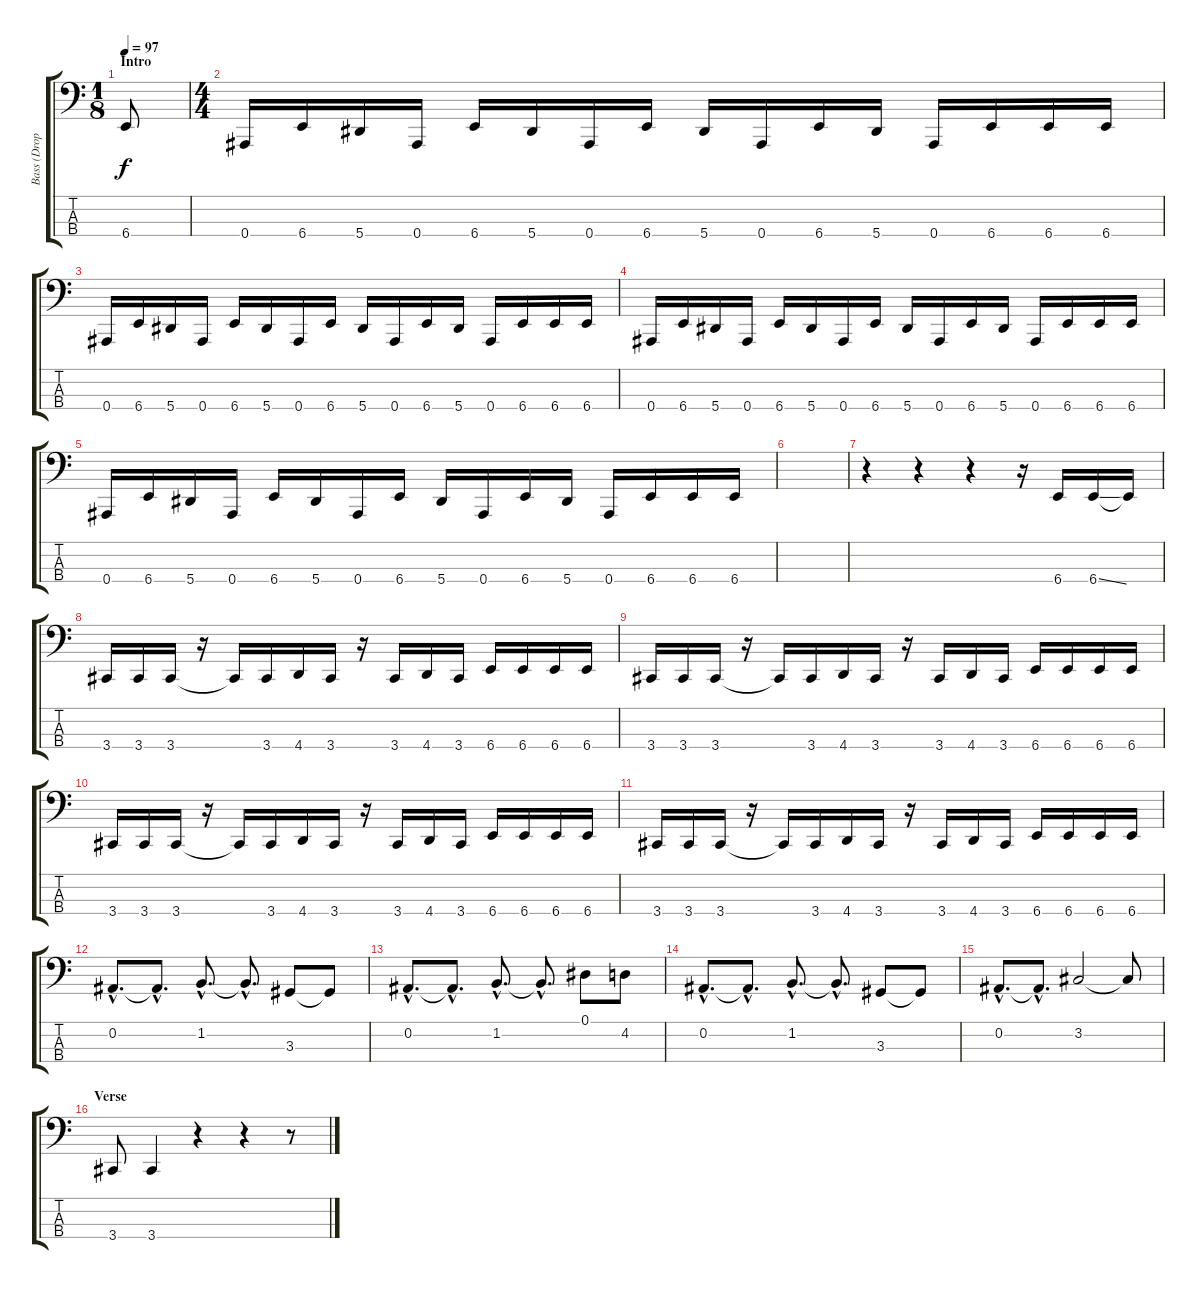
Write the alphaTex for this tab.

\track ("Bass (Drop A#)" "Bass (Drop") {instrument electricbassfinger}
\staff {score tabs}
\tuning (Eb2 Bb1 F1 Bb0) {hide}
\ts (1 8)
\section ("" "Intro")
\tempo 97
\clef f4
\ks c
6.4.8{dy f instrument electricbassfinger} |
\ts (4 4)
0.4.16 6.4.16 5.4.16 0.4.16 6.4.16 5.4.16 0.4.16 6.4.16 5.4.16 0.4.16 6.4.16 5.4.16 0.4.16 6.4.16 6.4.16 6.4.16 |
0.4.16 6.4.16 5.4.16 0.4.16 6.4.16 5.4.16 0.4.16 6.4.16 5.4.16 0.4.16 6.4.16 5.4.16 0.4.16 6.4.16 6.4.16 6.4.16 |
0.4.16 6.4.16 5.4.16 0.4.16 6.4.16 5.4.16 0.4.16 6.4.16 5.4.16 0.4.16 6.4.16 5.4.16 0.4.16 6.4.16 6.4.16 6.4.16 |
0.4.16 6.4.16 5.4.16 0.4.16 6.4.16 5.4.16 0.4.16 6.4.16 5.4.16 0.4.16 6.4.16 5.4.16 0.4.16 6.4.16 6.4.16 6.4.16 |
|
r.4 r.4 r.4 r.16 6.4.16 6.4{ss}.16 6.4{t}.16 |
3.4.16 3.4.16 3.4.16 r.16 3.4{t}.16 3.4.16 4.4.16 3.4.16 r.16 3.4.16 4.4.16 3.4.16 6.4.16 6.4.16 6.4.16 6.4.16 |
3.4.16 3.4.16 3.4.16 r.16 3.4{t}.16 3.4.16 4.4.16 3.4.16 r.16 3.4.16 4.4.16 3.4.16 6.4.16 6.4.16 6.4.16 6.4.16 |
3.4.16 3.4.16 3.4.16 r.16 3.4{t}.16 3.4.16 4.4.16 3.4.16 r.16 3.4.16 4.4.16 3.4.16 6.4.16 6.4.16 6.4.16 6.4.16 |
3.4.16 3.4.16 3.4.16 r.16 3.4{t}.16 3.4.16 4.4.16 3.4.16 r.16 3.4.16 4.4.16 3.4.16 6.4.16 6.4.16 6.4.16 6.4.16 |
0.2{hac}.8{d} 0.2{hac t}.8{d} 1.2{hac}.8{d} 1.2{hac t}.8{d} 3.3.8 3.3{t}.8 |
0.2{hac}.8{d} 0.2{hac t}.8{d} 1.2{hac}.8{d} 1.2{hac t}.8{d} 0.1.8 4.2.8 |
0.2{hac}.8{d} 0.2{hac t}.8{d} 1.2{hac}.8{d} 1.2{hac t}.8{d} 3.3.8 3.3{t}.8 |
0.2{hac}.8{d} 0.2{hac t}.8{d} 3.2.2 3.2{t}.8 |
\section ("" "Verse")
3.4.8 3.4.4 r.4 r.4 r.8
